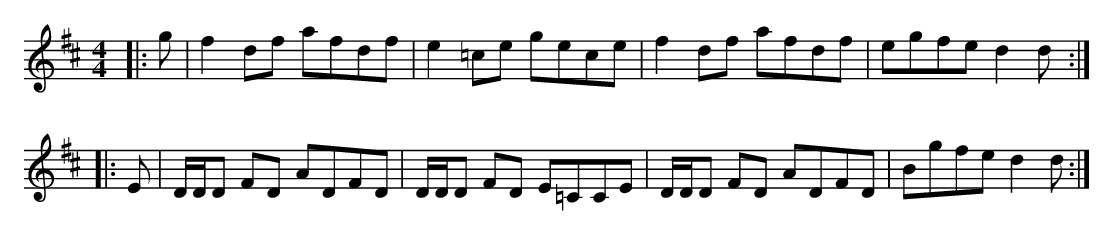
X:1
M:4/4
K:D
|:g|f2 df afdf|e2 =ce gece|f2 df afdf|egfe d2 d:|
|:E|D/D/D FD ADFD|D/D/D FD E=CCE|D/D/D FD ADFD|Bgfe d2 d:|
